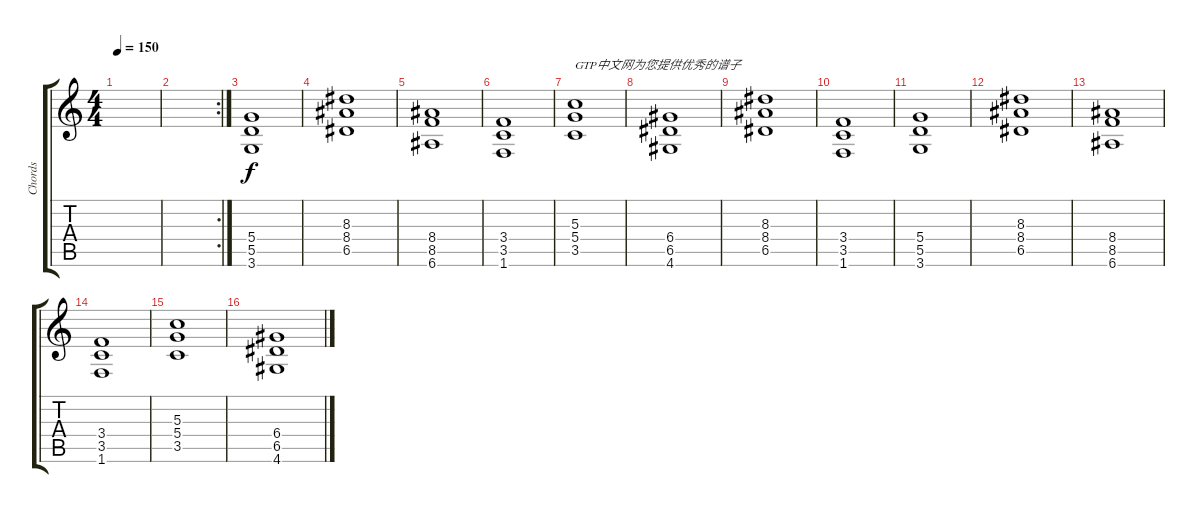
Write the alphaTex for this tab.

\track ("Chords" "Chords") {instrument overdrivenguitar}
\staff {score tabs}
\tuning (E4 B3 G3 D3 A2 E2) {hide}
\ts (4 4)
\tempo 150
\clef g2
\ks c
|
\rc 2
|
(5.4 5.5 3.6).1 |
(8.3 8.4 6.5).1 |
(8.4 8.5 6.6).1 |
(3.4 3.5 1.6).1 |
(5.3 5.4 3.5).1{txt "GTP中文网为您提供优秀的谱子"} |
(6.4 6.5 4.6).1 |
(8.3 8.4 6.5).1 |
(3.4 3.5 1.6).1 |
(5.4 5.5 3.6).1 |
(8.3 8.4 6.5).1 |
(8.4 8.5 6.6).1 |
(3.4 3.5 1.6).1 |
(5.3 5.4 3.5).1 |
(6.4 6.5 4.6).1
